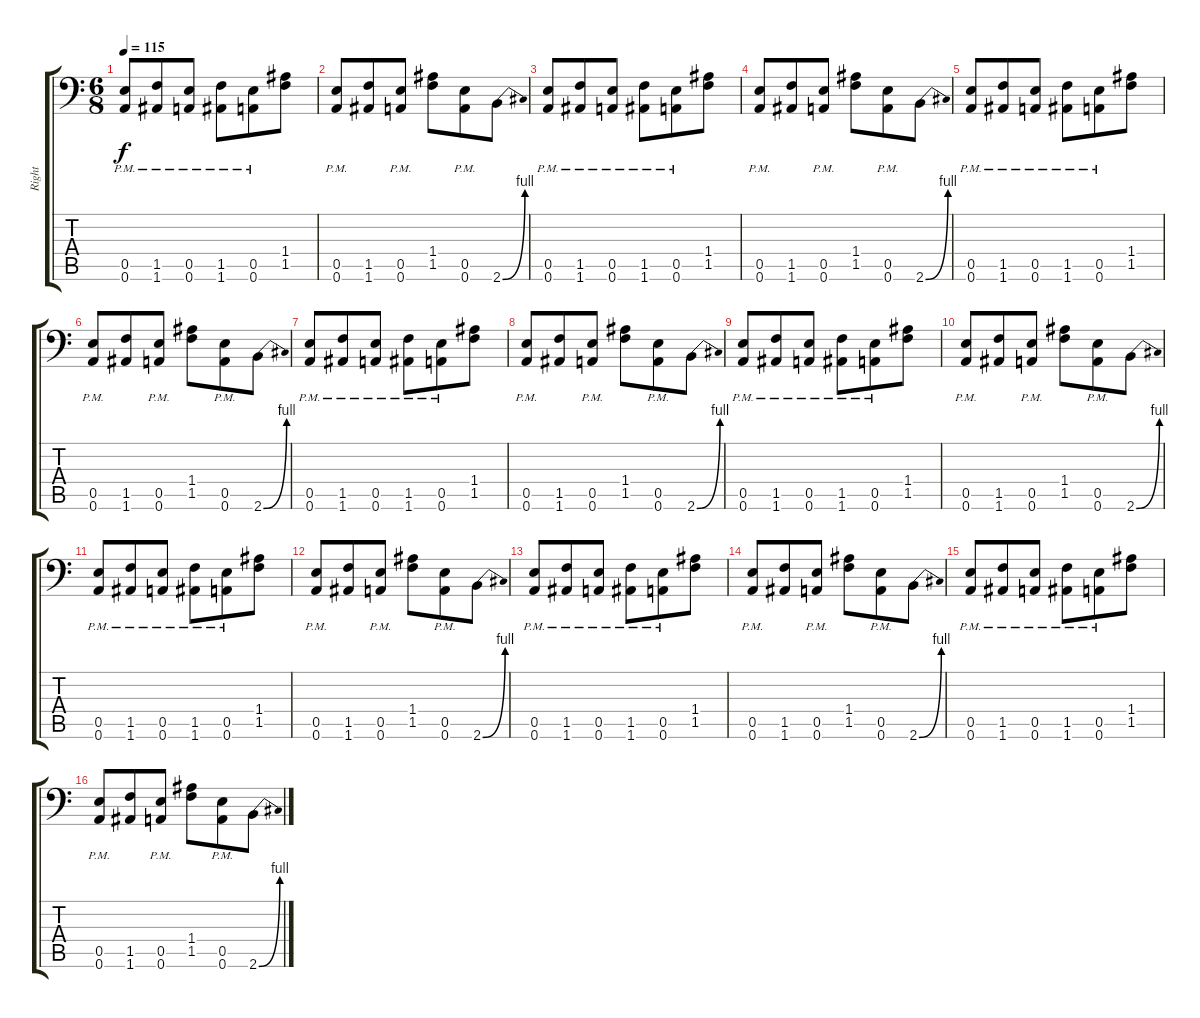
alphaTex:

\track ("Right" "Right") {instrument overdrivenguitar}
\staff {score tabs}
\tuning (B3 Gb3 D3 A2 E2 A1) {hide}
\ts (6 8)
\tempo 115
\clef f4
\ks c
(0.5{pm} 0.6{pm}).8{dy f} (1.5{pm} 1.6{pm}).8 (0.5{pm} 0.6{pm}).8 (1.5{pm} 1.6{pm}).8 (0.5{pm} 0.6{pm}).8 (1.4 1.5).8 |
(0.5{pm} 0.6{pm}).8 (1.5 1.6).8 (0.5{pm} 0.6{pm}).8 (1.4 1.5).8 (0.5{pm} 0.6{pm}).8 2.6{be (bend 0 0 60 4)}.8 |
(0.5{pm} 0.6{pm}).8 (1.5{pm} 1.6{pm}).8 (0.5{pm} 0.6{pm}).8 (1.5{pm} 1.6{pm}).8 (0.5{pm} 0.6{pm}).8 (1.4 1.5).8 |
(0.5{pm} 0.6{pm}).8 (1.5 1.6).8 (0.5{pm} 0.6{pm}).8 (1.4 1.5).8 (0.5{pm} 0.6{pm}).8 2.6{be (bend 0 0 60 4)}.8 |
(0.5{pm} 0.6{pm}).8 (1.5{pm} 1.6{pm}).8 (0.5{pm} 0.6{pm}).8 (1.5{pm} 1.6{pm}).8 (0.5{pm} 0.6{pm}).8 (1.4 1.5).8 |
(0.5{pm} 0.6{pm}).8 (1.5 1.6).8 (0.5{pm} 0.6{pm}).8 (1.4 1.5).8 (0.5{pm} 0.6{pm}).8 2.6{be (bend 0 0 60 4)}.8 |
(0.5{pm} 0.6{pm}).8 (1.5{pm} 1.6{pm}).8 (0.5{pm} 0.6{pm}).8 (1.5{pm} 1.6{pm}).8 (0.5{pm} 0.6{pm}).8 (1.4 1.5).8 |
(0.5{pm} 0.6{pm}).8 (1.5 1.6).8 (0.5{pm} 0.6{pm}).8 (1.4 1.5).8 (0.5{pm} 0.6{pm}).8 2.6{be (bend 0 0 60 4)}.8 |
(0.5{pm} 0.6{pm}).8 (1.5{pm} 1.6{pm}).8 (0.5{pm} 0.6{pm}).8 (1.5{pm} 1.6{pm}).8 (0.5{pm} 0.6{pm}).8 (1.4 1.5).8 |
(0.5{pm} 0.6{pm}).8 (1.5 1.6).8 (0.5{pm} 0.6{pm}).8 (1.4 1.5).8 (0.5{pm} 0.6{pm}).8 2.6{be (bend 0 0 60 4)}.8 |
(0.5{pm} 0.6{pm}).8 (1.5{pm} 1.6{pm}).8 (0.5{pm} 0.6{pm}).8 (1.5{pm} 1.6{pm}).8 (0.5{pm} 0.6{pm}).8 (1.4 1.5).8 |
(0.5{pm} 0.6{pm}).8 (1.5 1.6).8 (0.5{pm} 0.6{pm}).8 (1.4 1.5).8 (0.5{pm} 0.6{pm}).8 2.6{be (bend 0 0 60 4)}.8 |
(0.5{pm} 0.6{pm}).8 (1.5{pm} 1.6{pm}).8 (0.5{pm} 0.6{pm}).8 (1.5{pm} 1.6{pm}).8 (0.5{pm} 0.6{pm}).8 (1.4 1.5).8 |
(0.5 0.6{pm}).8 (1.5 1.6).8 (0.5 0.6{pm}).8 (1.4 1.5).8 (0.5 0.6{pm}).8 2.6{be (bend 0 0 60 4)}.8 |
(0.5{pm} 0.6{pm}).8 (1.5{pm} 1.6{pm}).8 (0.5{pm} 0.6{pm}).8 (1.5{pm} 1.6{pm}).8 (0.5{pm} 0.6{pm}).8 (1.4 1.5).8 |
(0.5 0.6{pm}).8 (1.5 1.6).8 (0.5 0.6{pm}).8 (1.4 1.5).8 (0.5 0.6{pm}).8 2.6{be (bend 0 0 60 4)}.8
